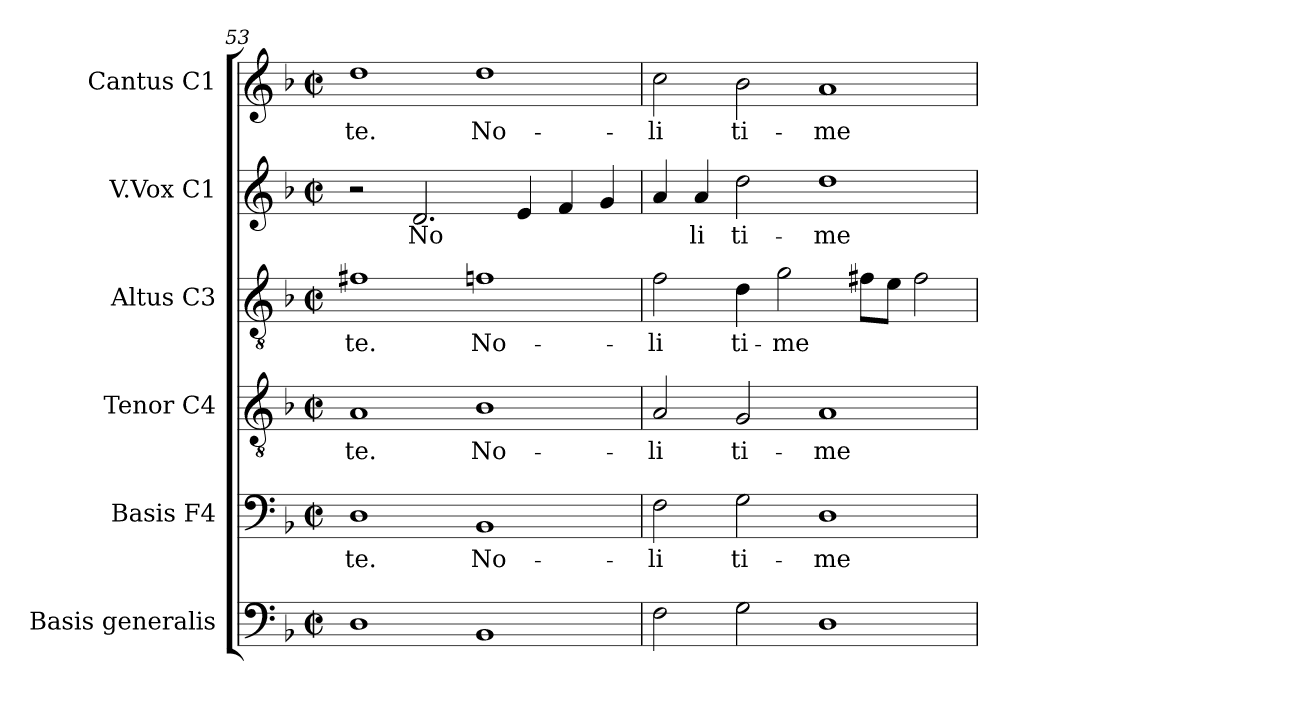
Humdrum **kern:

**kern	**kern	**text	**kern	**text	**kern	**text	**kern	**text	**kern	**text
*part6	*part5	*part5	*part4	*part4	*part3	*part3	*part2	*part2	*part1	*part1
*staff6	*staff5	*staff5	*staff4	*staff4	*staff3	*staff3	*staff2	*staff2	*staff1	*staff1
*I"Basis  generalis	*I"Basis  F4	*	*I"Tenor  C4	*	*I"Altus  C3	*	*I"V.Vox  C1	*	*I"Cantus  C1	*
*	*I'B	*	*I'T	*	*I'A	*	*	*	*I'C	*
*clefF4	*clefF4	*	*clefGv2	*	*clefGv2	*	*clefG2	*	*clefG2	*
*k[b-]	*k[b-]	*	*k[b-]	*	*k[b-]	*	*k[b-]	*	*k[b-]	*
*F:	*F:	*	*F:	*	*F:	*	*F:	*	*F:	*
*M2/2	*M2/2	*	*M2/2	*	*M2/2	*	*M2/2	*	*M2/2	*
*met(c|)	*met(c|)	*	*met(c|)	*	*met(c|)	*	*met(c|)	*	*met(c|)	*
=53	=53	=53	=53	=53	=53	=53	=53	=53	=53	=53
!	!	!LO:LY:b:cj	!	!LO:LY:b:cj	!	!LO:LY:b:cj	!	!	!	!LO:LY:b:cj
1D	1D	te.	1A	te.	1f#X	te.	2r	.	1dd	te.
!	!	!	!	!	!	!	!	!LO:LY:b:cj	!	!
.	.	.	.	.	.	.	2.d/	No-	.	.
!	!	!LO:LY:b:cj	!	!LO:LY:b:cj	!	!LO:LY:b:cj	!	!	!	!LO:LY:b:cj
1BB-	1BB-	No-	1B-	No-	1fn	No-	.	.	1dd	No-
!	!	!	!	!	!	!	!	!LO:LY:b:cj	!	!
.	.	.	.	.	.	.	4e/	--	.	.
!	!	!	!	!	!	!	!	!LO:LY:b:cj	!	!
.	.	.	.	.	.	.	4f/	--	.	.
!	!	!	!	!	!	!	!	!LO:LY:b:cj	!	!
.	.	.	.	.	.	.	4g/	--	.	.
!!LO:PB:g=z
=54	=54	=54	=54	=54	=54	=54	=54	=54	=54	=54
!	!	!LO:LY:b:cj	!	!LO:LY:b:cj	!	!LO:LY:b:cj	!	!LO:LY:b:cj	!	!LO:LY:b:cj
2F\	2F\	-li	2A/	-li	2f\	-li	4a/	--	2cc\	-li
!	!	!	!	!	!	!	!	!LO:LY:b:cj	!	!
.	.	.	.	.	.	.	4a/	-li	.	.
!	!	!LO:LY:b:cj	!	!LO:LY:b:cj	!	!LO:LY:b:cj	!	!LO:LY:b:cj	!	!LO:LY:b:cj
2G\	2G\	ti-	2G/	ti-	4d\	ti-	2dd\	ti-	2b-\	ti-
!	!	!	!	!	!	!LO:LY:b:cj	!	!	!	!
.	.	.	.	.	2g\	-me-	.	.	.	.
!	!	!LO:LY:b:cj	!	!LO:LY:b:cj	!	!	!	!LO:LY:b:cj	!	!LO:LY:b:cj
1D	1D	-me-	1A	-me-	.	.	1dd	-me-	1a	-me-
!	!	!	!	!	!	!LO:LY:b:cj	!	!	!	!
.	.	.	.	.	8f#X\L	--	.	.	.	.
!	!	!	!	!	!	!LO:LY:b:cj	!	!	!	!
.	.	.	.	.	8e\J	--	.	.	.	.
!	!	!	!	!	!	!LO:LY:b:cj	!	!	!	!
.	.	.	.	.	2f#\	--	.	.	.	.
=	=	=	=	=	=	=	=	=	=	=
*-	*-	*-	*-	*-	*-	*-	*-	*-	*-	*-
